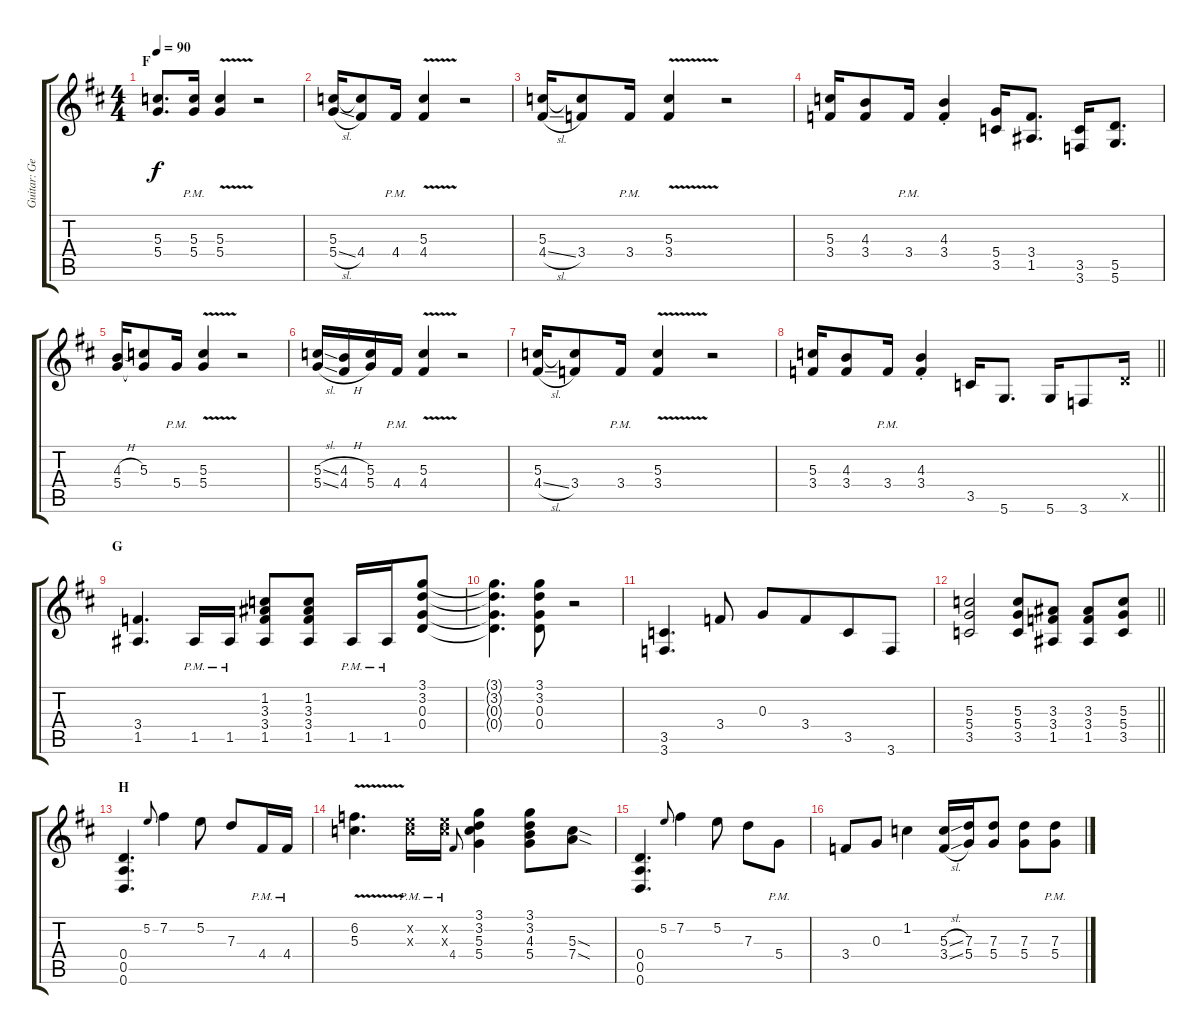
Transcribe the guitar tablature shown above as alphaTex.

\track ("Guitar: George" "Guitar: Ge") {instrument distortionguitar}
\staff {score tabs}
\tuning (E4 B3 G3 D3 A2 D2) {hide}
\ts (4 4)
\section ("" "F")
\tempo 90
\clef g2
\ks d
(5.3 5.4).8{d dy f} (5.3{pm} 5.4{pm}).16 (5.3{v} 5.4{v}).4 r.2 |
(5.3 5.4{sl}).16 (5.3{t} 4.4).8 4.4{pm}.16 (5.3{v} 4.4{v}).4 r.2 |
(5.3 4.4{sl}).16 (5.3{t} 3.4).8 3.4{pm}.16 (5.3{v} 3.4{v}).4 r.2 |
(5.3 3.4).16 (4.3 3.4).8 3.4{pm}.16 (4.3{st} 3.4{st}).4 (5.4 3.5).16 (3.4 1.5).8{d} (3.5 3.6).16 (5.5 5.6).8{d} |
(4.3{h} 5.4).16 (5.3 5.4{t}).8 5.4{pm}.16 (5.3{v} 5.4{v}).4 r.2 |
(5.3{sl} 5.4{sl}).16 (4.3{h} 4.4{h}).16 (5.3 5.4).16 4.4{pm}.16 (5.3{v} 4.4{v}).4 r.2 |
(5.3 4.4{sl}).16 (5.3{t} 3.4).8 3.4{pm}.16 (5.3{v} 3.4{v}).4 r.2 |
\barLineRight lightlight
(5.3 3.4).16 (4.3 3.4).8 3.4{pm}.16 (4.3{st} 3.4{st}).4 3.5.16 5.6.8{d} 5.6.16 3.6.8 5.5{x}.16 |
\section ("" "G")
(3.4 1.5).4{d} 1.5{pm}.16 1.5{pm}.16 (1.2 3.3 3.4 1.5).8 (1.2 3.3 3.4 1.5).8 1.5{pm}.16 1.5{pm}.16 (3.1 3.2 0.3 0.4).8 |
(3.1{t} 3.2{t} 0.3{t} 0.4{t}).4{d} (3.1 3.2 0.3 0.4).8 r.2 |
(3.5 3.6).4{d} 3.4.8 0.3.8 3.4.8{beam merge} 3.5.8 3.6.8 |
\barLineRight lightlight
(5.3 5.4 3.5).2 (5.3 5.4 3.5).8 (3.3 3.4 1.5).8 (3.3 3.4 1.5).8 (5.3 5.4 3.5).8 |
\section ("" "H")
(0.4 0.5 0.6).4{d} 5.2.8{gr onbeat} 7.2.4 5.2.8 7.3.8 4.4{pm}.16 4.4{pm}.16 |
(6.2{v} 5.3{v}).4{d} (5.2{pm x} 5.3{pm x}).16 (5.2{pm x} 5.3{pm x}).16 4.4.8{gr onbeat} (3.1 3.2 5.3 5.4).4 (3.1 3.2 4.3 5.4).8 (5.3{sod} 7.4{sod}).8 |
(0.4 0.5 0.6).4{d} 5.2.8{gr onbeat} 7.2.4 5.2.8 7.3.8 5.4{pm}.8 |
3.4.8 0.3.8 1.2.4 (5.3{sl} 3.4{sl}).16 (7.3 5.4).16 (7.3 5.4).8 (7.3 5.4).8 (7.3{pm} 5.4{pm}).8
